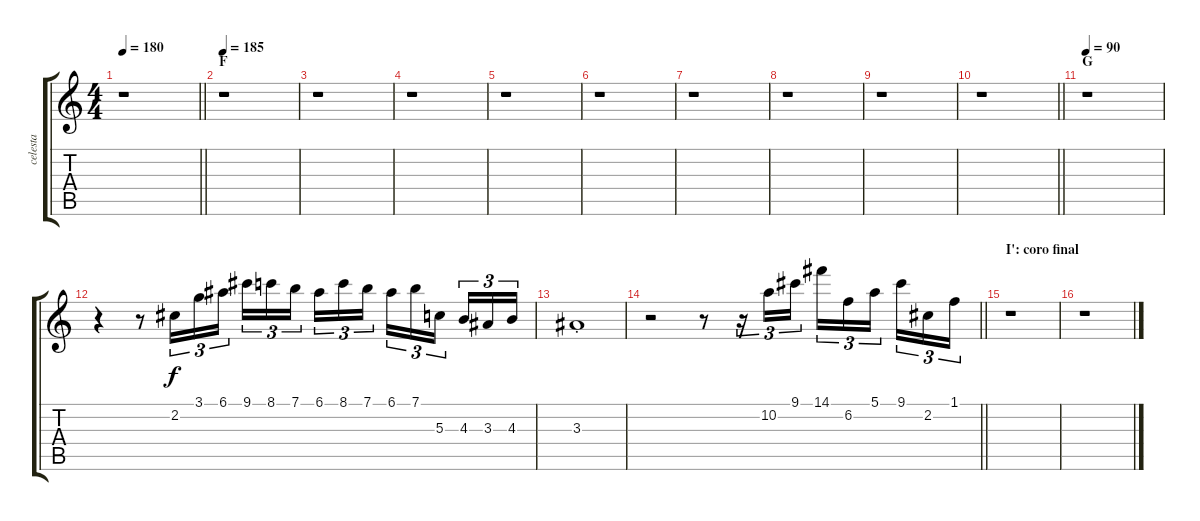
\track ("celesta" "celesta") {instrument distortionguitar}
\staff {score tabs}
\tuning (E4 B3 G3 D3 A2 E2) {hide}
\ts (4 4)
\tempo 180
\clef g2
\barLineRight lightlight
\ks c
r.1{dy f} |
\section ("" "F")
\tempo 185
r.1 |
r.1 |
r.1 |
r.1 |
r.1 |
r.1 |
r.1 |
r.1 |
\barLineRight lightlight
r.1 |
\section ("" "G")
\tempo 90
r.1{volume 4 balance 0 instrument celesta} |
r.4 r.8 2.2.16{tu (3 2)} 3.1.16{tu (3 2)} 6.1.16{tu (3 2)} 9.1.16{tu (3 2)} 8.1.16{tu (3 2)} 7.1.16{tu (3 2)} 6.1.16{tu (3 2)} 8.1.16{tu (3 2)} 7.1.16{tu (3 2)} 6.1.16{tu (3 2)} 7.1.16{tu (3 2)} 5.3.16{tu (3 2)} 4.3.16{tu (3 2)} 3.3.16{tu (3 2)} 4.3.16{tu (3 2)} |
3.3{st}.1 |
\barLineRight lightlight
r.2{volume 6 balance 0} r.8 r.16{tu (3 2)} 10.2.16{tu (3 2)} 9.1.16{tu (3 2)} 14.1.16{tu (3 2)} 6.2.16{tu (3 2)} 5.1.16{tu (3 2)} 9.1.16{tu (3 2)} 2.2.16{tu (3 2)} 1.1.16{tu (3 2)} |
\section ("" "I': coro final")
r.1 |
r.1
